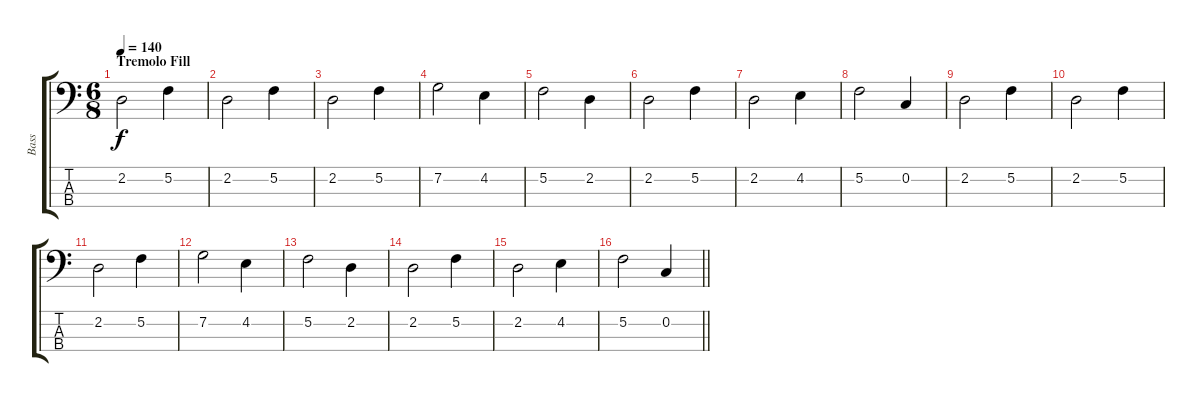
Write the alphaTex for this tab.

\track ("Bass" "Bass") {instrument electricbasspick}
\staff {score tabs}
\tuning (F2 C2 G1 D1) {hide}
\ts (6 8)
\section ("" "Tremolo Fill")
\tempo 140
\clef f4
\ks c
2.2.2{dy f} 5.2.4 |
2.2.2 5.2.4 |
2.2.2 5.2.4 |
7.2.2 4.2.4 |
5.2.2 2.2.4 |
2.2.2 5.2.4 |
2.2.2 4.2.4 |
5.2.2 0.2.4 |
2.2.2 5.2.4 |
2.2.2 5.2.4 |
2.2.2 5.2.4 |
7.2.2 4.2.4 |
5.2.2 2.2.4 |
2.2.2 5.2.4 |
2.2.2 4.2.4 |
\barLineRight lightlight
5.2.2 0.2.4
